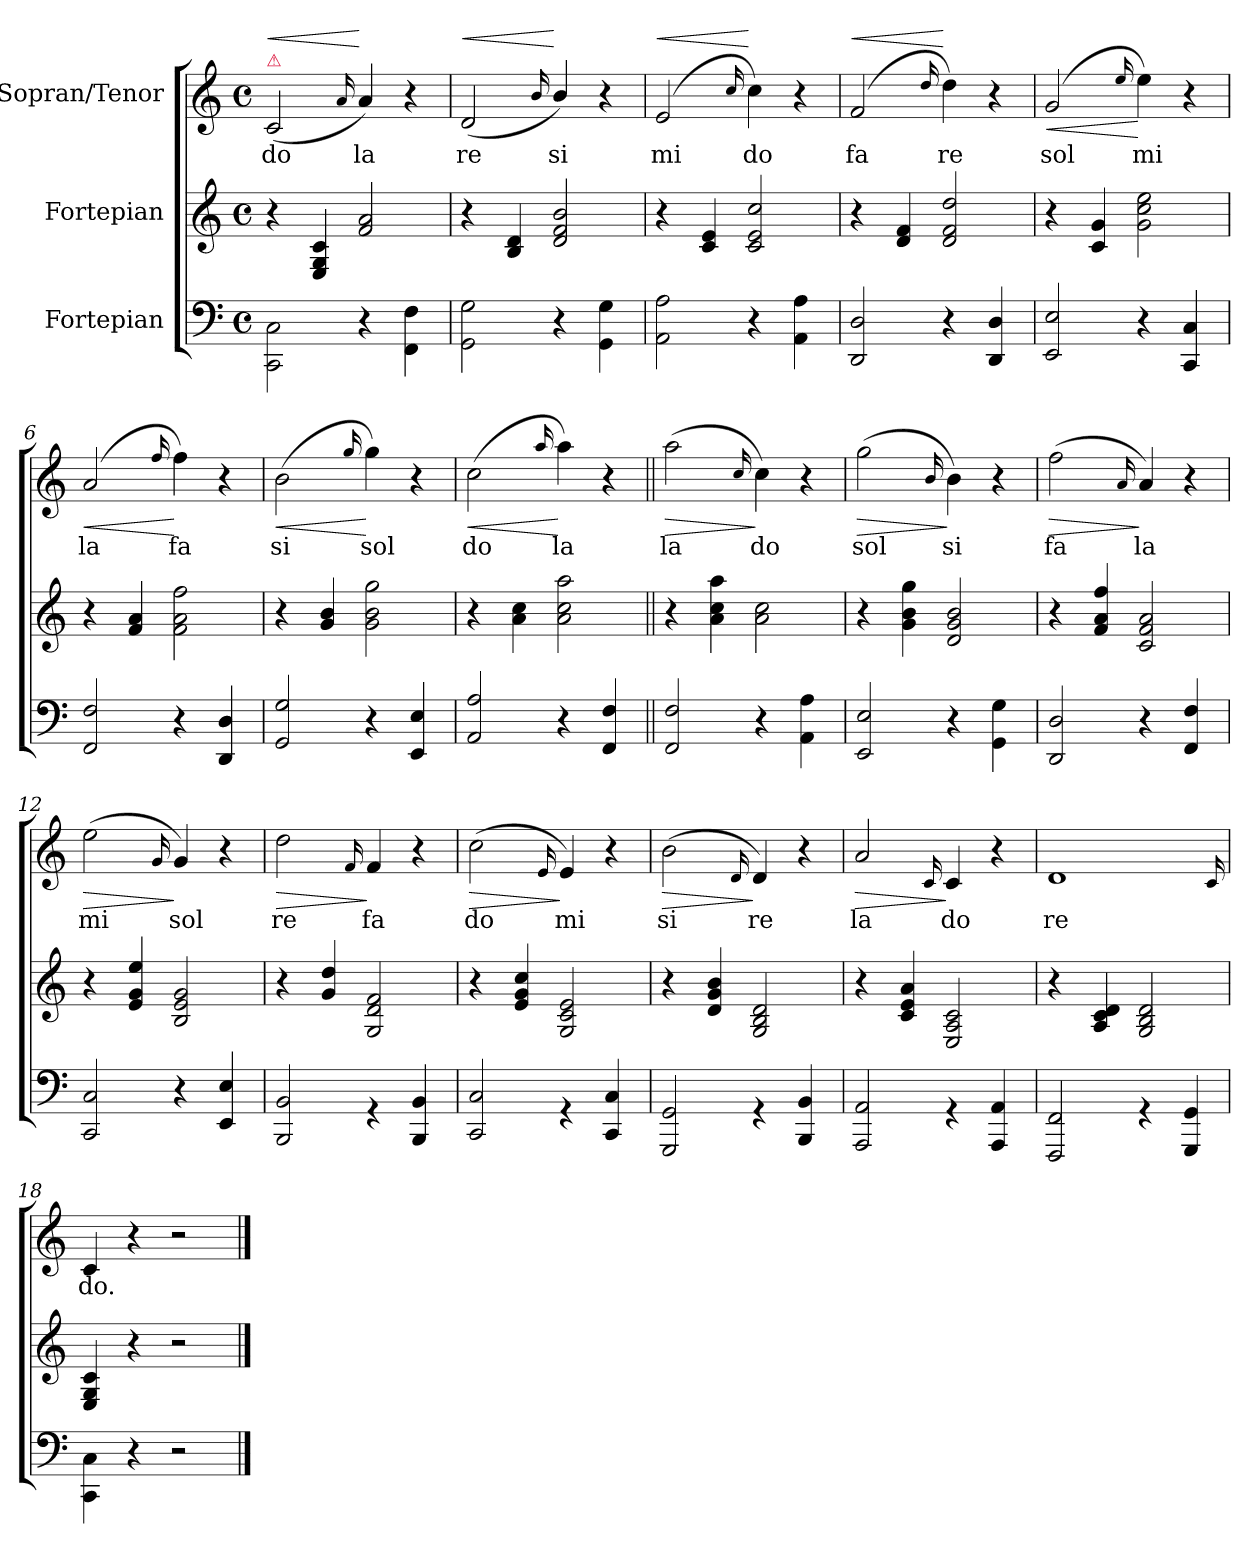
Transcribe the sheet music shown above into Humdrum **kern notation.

**kern	**kern	**kern	**text	**dynam
*part3	*part2	*part1	*part1	*part1
*staff3	*staff2	*staff1	*staff1	*staff1
*I"Fortepian	*I"Fortepian	*I"Sopran/Tenor	*	*
*clefF4	*clefG2	*clefG2	*	*
*k[]	*k[]	*k[]	*	*
*M4/4	*M4/4	*M4/4	*	*
*met(c)	*met(c)	*met(c)	*	*
=1	=1	=1	=1	=1
!	!	!LO:TX:a:color=crimson:t=⚠	!	!
!	!	!	!	!LO:HP:a
2CC\ 2C\	4r	(<2c/	do	<
.	4E/ 4G/ 4c/	.	.	.
.	.	16qqa/	.	.
4r	2f/ 2a/	4a/)	la	[
4FF\ 4F\	.	4r	.	.
=2	=2	=2	=2	=2
!	!	!	!	!LO:HP:a
2GG\ 2G\	4r	(<2d/	re	<
.	4B/ 4d/	.	.	.
.	.	16qqb/	.	.
4r	2d/ 2f/ 2b/	4b/)	si	[
4GG\ 4G\	.	4r	.	.
=3	=3	=3	=3	=3
*k[]	*k[]	*k[]	*	*
!	!	!	!	!LO:HP:a
2AA\ 2A\	4r	(>2e/	mi	<
.	4c/ 4e/	.	.	.
.	.	16qqcc/	.	.
4r	2c/ 2e/ 2cc/	4cc\)	do	[
4AA\ 4A\	.	4r	.	.
=4	=4	=4	=4	=4
!	!	!	!	!LO:HP:a
2DD/ 2D/	4r	(>2f/	fa	<
.	4d/ 4f/	.	.	.
.	.	16qqdd/	.	.
4r	2d/ 2f/ 2dd/	4dd\)	re	[
4DD/ 4D/	.	4r	.	.
=5	=5	=5	=5	=5
!	!	!	!	!LO:HP:b
2EE/ 2E/	4r	(>2g/	sol	<
.	4c/ 4g/	.	.	.
.	.	16qqee/	.	.
4r	2g\ 2cc\ 2ee\	4ee\)	mi	[
4CC/ 4C/	.	4r	.	.
=6	=6	=6	=6	=6
!	!	!	!	!LO:HP:b
2FF/ 2F/	4r	(>2a/	la	<
.	4f/ 4a/	.	.	.
.	.	16qqff/	.	.
4r	2f\ 2a\ 2ff\	4ff\)	fa	[
4DD/ 4D/	.	4r	.	.
=7	=7	=7	=7	=7
!	!	!	!	!LO:HP:b
2GG/ 2G/	4r	(<2b\	si	<
.	4g/ 4b/	.	.	.
.	.	16qqgg/	.	.
4r	2g\ 2b\ 2gg\	4gg\)	sol	[
4EE/ 4E/	.	4r	.	.
=8	=8	=8	=8	=8
!	!	!	!	!LO:HP:b
2AA/ 2A/	4r	(>2cc\	do	<
.	4a\ 4cc\	.	.	.
.	.	16qqaa/	.	.
4r	2a\ 2cc\ 2aa\	4aa\)	la	[
4FF/ 4F/	.	4r	.	.
=9||	=9||	=9||	=9||	=9||
!	!	!	!	!LO:HP:b
2FF/ 2F/	4r	(>2aa\	la	>
.	4a\ 4cc\ 4aa\	.	.	.
.	.	16qqcc/	.	.
4r	2a\ 2cc\	4cc\)	do	]
4AA\ 4A\	.	4r	.	.
=10	=10	=10	=10	=10
!	!	!	!	!LO:HP:b
2EE/ 2E/	4r	(>2gg\	sol	>
.	4g\ 4b\ 4gg\	.	.	.
.	.	16qqb/	.	.
4r	2d/ 2g/ 2b/	4b\)	si	]
4GG\ 4G\	.	4r	.	.
=11	=11	=11	=11	=11
!	!	!	!	!LO:HP:b
2DD/ 2D/	4r	(>2ff\	fa	>
.	4f/ 4a/ 4ff/	.	.	.
.	.	16qqa/	.	.
4r	2c/ 2f/ 2a/	4a/)	la	]
4FF/ 4F/	.	4r	.	.
=12	=12	=12	=12	=12
!	!	!	!	!LO:HP:b
2CC/ 2C/	4r	(>2ee\	mi	>
.	4e/ 4g/ 4ee/	.	.	.
.	.	16qqg/	.	.
4r	2B/ 2e/ 2g/	4g/)	sol	]
4EE/ 4E/	.	4r	.	.
=13	=13	=13	=13	=13
!	!	!	!	!LO:HP:b
2BBB/ 2BB/	4r	2dd\	re	>
.	4g/ 4dd/	.	.	.
.	.	16qqf/	.	.
4rGG	2G/ 2d/ 2f/	4f/	fa	]
4BBB/ 4BB/	.	4r	.	.
=14	=14	=14	=14	=14
!	!	!	!	!LO:HP:b
2CC/ 2C/	4r	(>2cc\	do	>
.	4e/ 4g/ 4cc/	.	.	.
.	.	16qqe/	.	.
4rGG	2G/ 2c/ 2e/	4e/)	mi	]
4CC/ 4C/	.	4r	.	.
=15	=15	=15	=15	=15
!	!	!	!	!LO:HP:b
2GGG/ 2GG/	4r	(>2b\	si	>
.	4d/ 4g/ 4b/	.	.	.
.	.	16qqd/	.	.
4rGG	2G/ 2B/ 2d/	4d/)	re	]
4BBB/ 4BB/	.	4r	.	.
=16	=16	=16	=16	=16
!	!	!	!	!LO:HP:b
2AAA/ 2AA/	4r	2a/	la	>
.	4c/ 4e/ 4a/	.	.	.
.	.	16qqc/	.	.
4rGG	2E/ 2A/ 2c/	4c/	do	]
4AAA/ 4AA/	.	4r	.	.
=17	=17	=17	=17	=17
2FFF/ 2FF/	4r	1d	re	.
.	4A/ 4c/ 4d/	.	.	.
4rGG	2G/ 2B/ 2d/	.	.	.
4GGG/ 4GG/	.	.	.	.
.	.	16qqc/	.	.
=18	=18	=18	=18	=18
4CC\ 4C\	4E/ 4G/ 4c/	4c/	do.	.
4r	4r	4r	.	.
2r	2r	2r	.	.
==	==	==	==	==
*-	*-	*-	*-	*-
